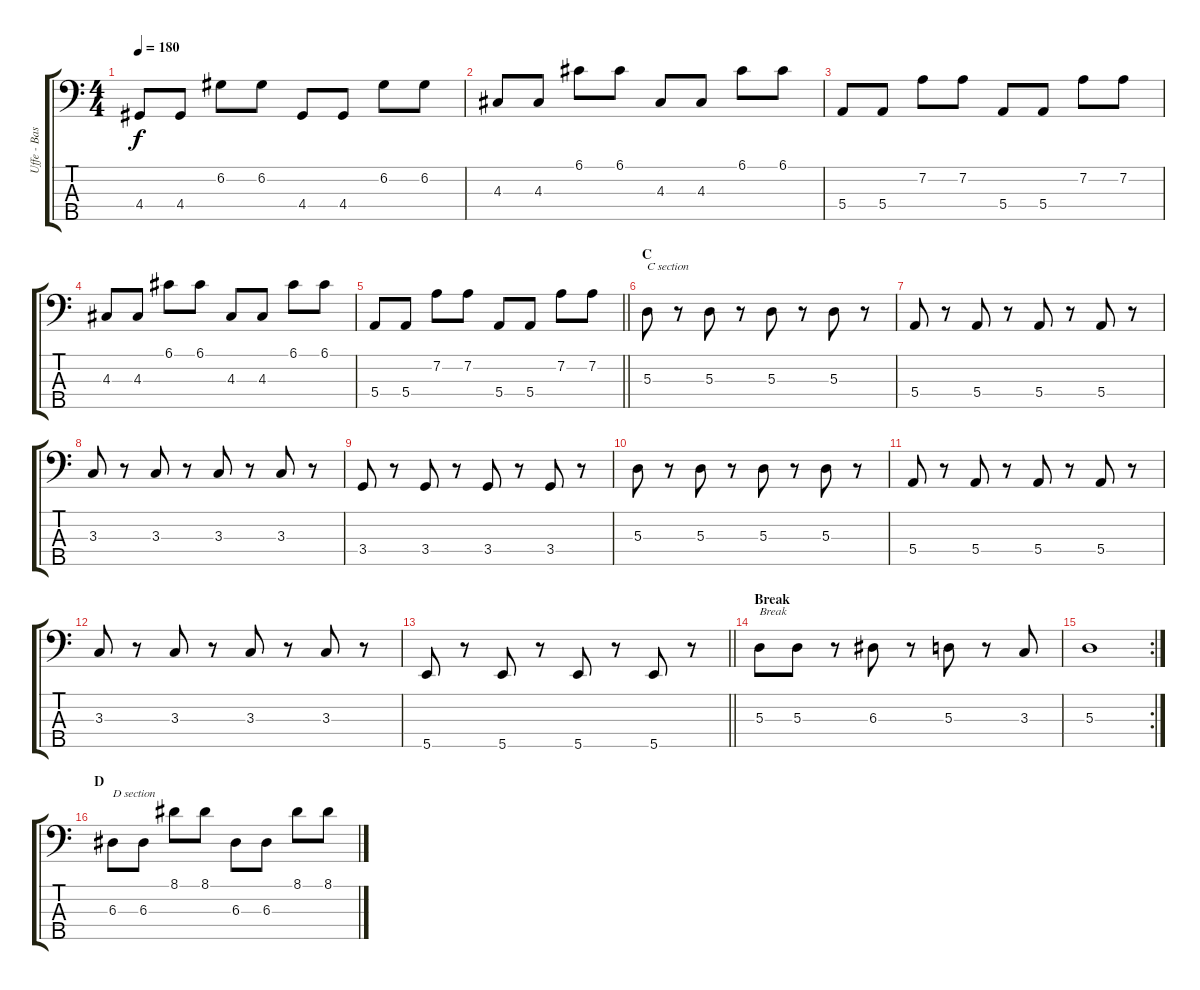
\track ("Uffe - Bass" "Uffe - Bas") {instrument electricbasspick}
\staff {score tabs}
\tuning (G2 D2 A1 E1 B0) {hide}
\ts (4 4)
\tempo 180
\clef f4
\ks c
4.4.8{dy f} 4.4.8 6.2.8 6.2.8 4.4.8 4.4.8 6.2.8 6.2.8 |
4.3.8 4.3.8 6.1.8 6.1.8 4.3.8 4.3.8 6.1.8 6.1.8 |
5.4.8 5.4.8 7.2.8 7.2.8 5.4.8 5.4.8 7.2.8 7.2.8 |
4.3.8 4.3.8 6.1.8 6.1.8 4.3.8 4.3.8 6.1.8 6.1.8 |
\barLineRight lightlight
5.4.8 5.4.8 7.2.8 7.2.8 5.4.8 5.4.8 7.2.8 7.2.8 |
\section ("" "C")
5.3.8{txt "C section"} r.8 5.3.8 r.8 5.3.8 r.8 5.3.8 r.8 |
5.4.8 r.8 5.4.8 r.8 5.4.8 r.8 5.4.8 r.8 |
3.3.8 r.8 3.3.8 r.8 3.3.8 r.8 3.3.8 r.8 |
3.4.8 r.8 3.4.8 r.8 3.4.8 r.8 3.4.8 r.8 |
5.3.8 r.8 5.3.8 r.8 5.3.8 r.8 5.3.8 r.8 |
5.4.8 r.8 5.4.8 r.8 5.4.8 r.8 5.4.8 r.8 |
3.3.8 r.8 3.3.8 r.8 3.3.8 r.8 3.3.8 r.8 |
\barLineRight lightlight
5.5.8 r.8 5.5.8 r.8 5.5.8 r.8 5.5.8 r.8 |
\section ("" "Break")
5.3.8{txt "Break"} 5.3.8 r.8 6.3.8 r.8 5.3.8 r.8 3.3.8 |
\rc 2
5.3.1 |
\section ("" "D")
6.3.8{txt "D section"} 6.3.8 8.1.8 8.1.8 6.3.8 6.3.8 8.1.8 8.1.8
